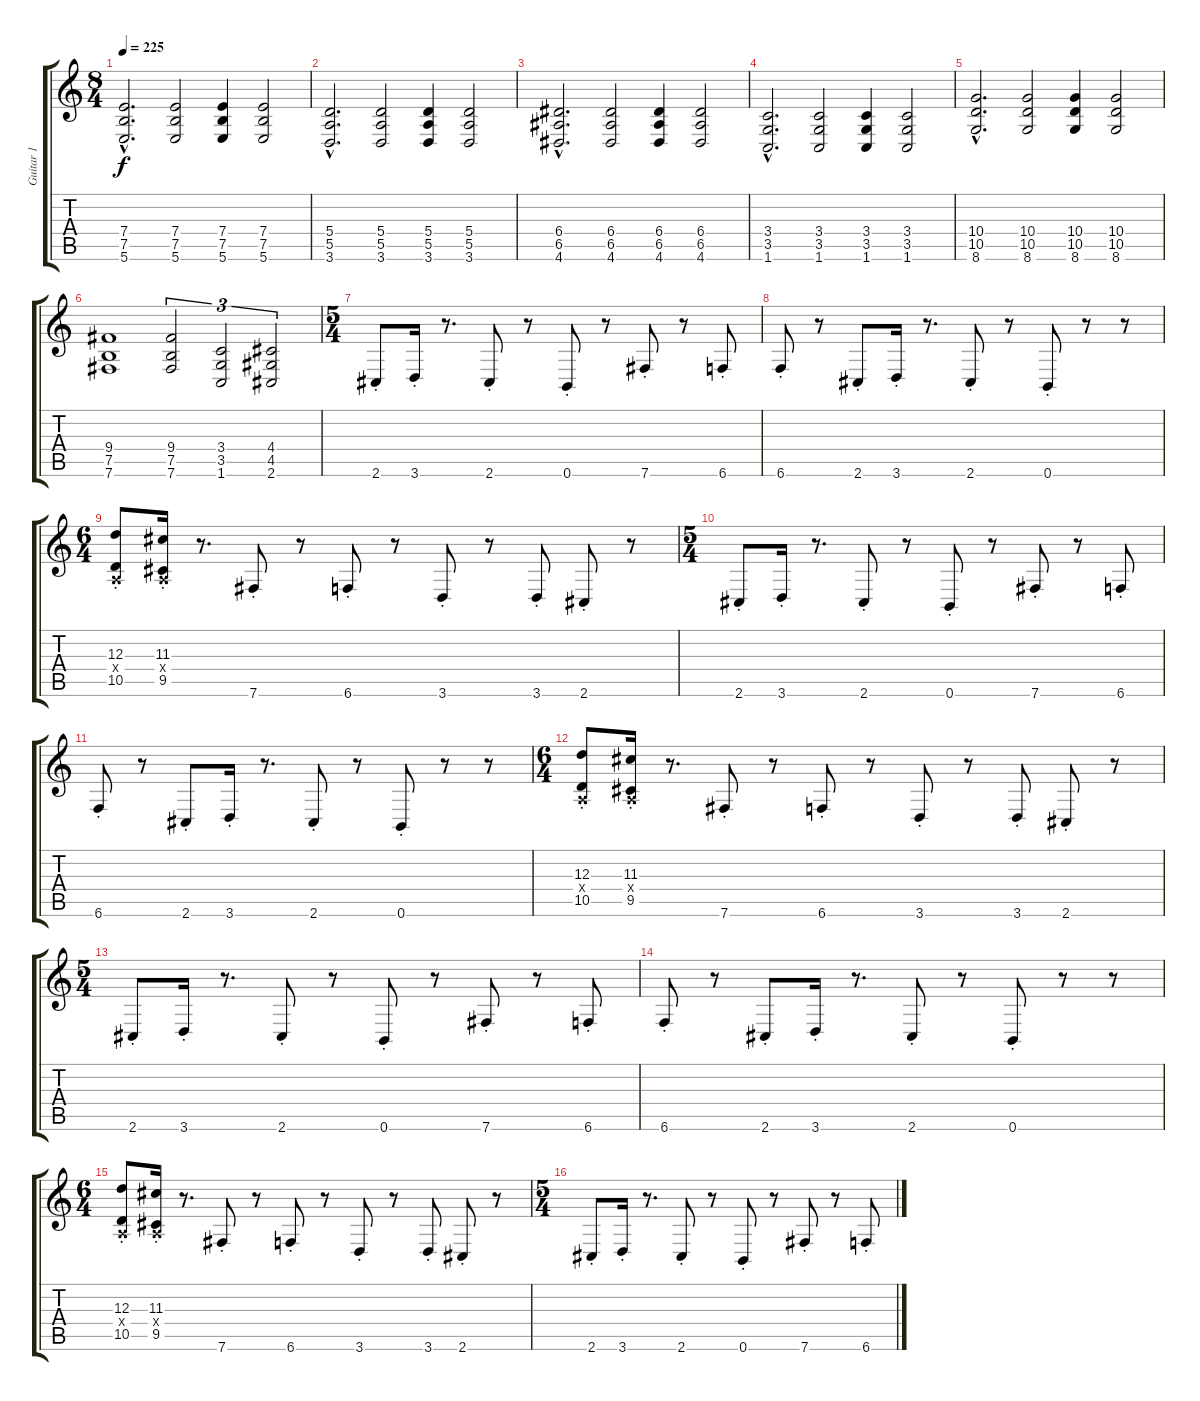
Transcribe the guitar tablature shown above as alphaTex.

\track ("Guitar 1" "Guitar 1") {instrument overdrivenguitar}
\staff {score tabs}
\tuning (B3 Gb3 D3 A2 E2 B1) {hide}
\ts (8 4)
\tempo 225
\clef g2
\ks c
(7.4{hac} 7.5{hac} 5.6{hac}).2{d dy f} (7.4 7.5 5.6).2 (7.4 7.5 5.6).4 (7.4 7.5 5.6).2 |
(5.4{hac} 5.5{hac} 3.6{hac}).2{d} (5.4 5.5 3.6).2 (5.4 5.5 3.6).4 (5.4 5.5 3.6).2 |
(6.4{hac} 6.5{hac} 4.6{hac}).2{d} (6.4 6.5 4.6).2 (6.4 6.5 4.6).4 (6.4 6.5 4.6).2 |
(3.4{hac} 3.5{hac} 1.6{hac}).2{d} (3.4 3.5 1.6).2 (3.4 3.5 1.6).4 (3.4 3.5 1.6).2 |
(10.4{hac} 10.5{hac} 8.6{hac}).2{d} (10.4 10.5 8.6).2 (10.4 10.5 8.6).4 (10.4 10.5 8.6).2 |
(9.4 7.5 7.6).1 (9.4 7.5 7.6).2{tu (3 2)} (3.4 3.5 1.6).2{tu (3 2)} (4.4 4.5 2.6).2{tu (3 2)} |
\ts (5 4)
2.6{st}.8 3.6{st}.16 r.8{d} 2.6{st}.8 r.8 0.6{st}.8 r.8 7.6{st}.8 r.8 6.6{st}.8 |
6.6{st}.8 r.8 2.6{st}.8 3.6{st}.16 r.8{d} 2.6{st}.8 r.8 0.6{st}.8 r.8 r.8 |
\ts (6 4)
(12.3{st} 0.4{x} 10.5{st}).8 (11.3{st} 0.4{x} 9.5{st}).16 r.8{d} 7.6{st}.8 r.8 6.6{st}.8 r.8 3.6{st}.8 r.8 3.6{st}.8 2.6{st}.8 r.8 |
\ts (5 4)
2.6{st}.8 3.6{st}.16 r.8{d} 2.6{st}.8 r.8 0.6{st}.8 r.8 7.6{st}.8 r.8 6.6{st}.8 |
6.6{st}.8 r.8 2.6{st}.8 3.6{st}.16 r.8{d} 2.6{st}.8 r.8 0.6{st}.8 r.8 r.8 |
\ts (6 4)
(12.3{st} 0.4{x} 10.5{st}).8 (11.3{st} 0.4{x} 9.5{st}).16 r.8{d} 7.6{st}.8 r.8 6.6{st}.8 r.8 3.6{st}.8 r.8 3.6{st}.8 2.6{st}.8 r.8 |
\ts (5 4)
2.6{st}.8 3.6{st}.16 r.8{d} 2.6{st}.8 r.8 0.6{st}.8 r.8 7.6{st}.8 r.8 6.6{st}.8 |
6.6{st}.8 r.8 2.6{st}.8 3.6{st}.16 r.8{d} 2.6{st}.8 r.8 0.6{st}.8 r.8 r.8 |
\ts (6 4)
(12.3{st} 0.4{x} 10.5{st}).8 (11.3{st} 0.4{x} 9.5{st}).16 r.8{d} 7.6{st}.8 r.8 6.6{st}.8 r.8 3.6{st}.8 r.8 3.6{st}.8 2.6{st}.8 r.8 |
\ts (5 4)
2.6{st}.8 3.6{st}.16 r.8{d} 2.6{st}.8 r.8 0.6{st}.8 r.8 7.6{st}.8 r.8 6.6{st}.8
